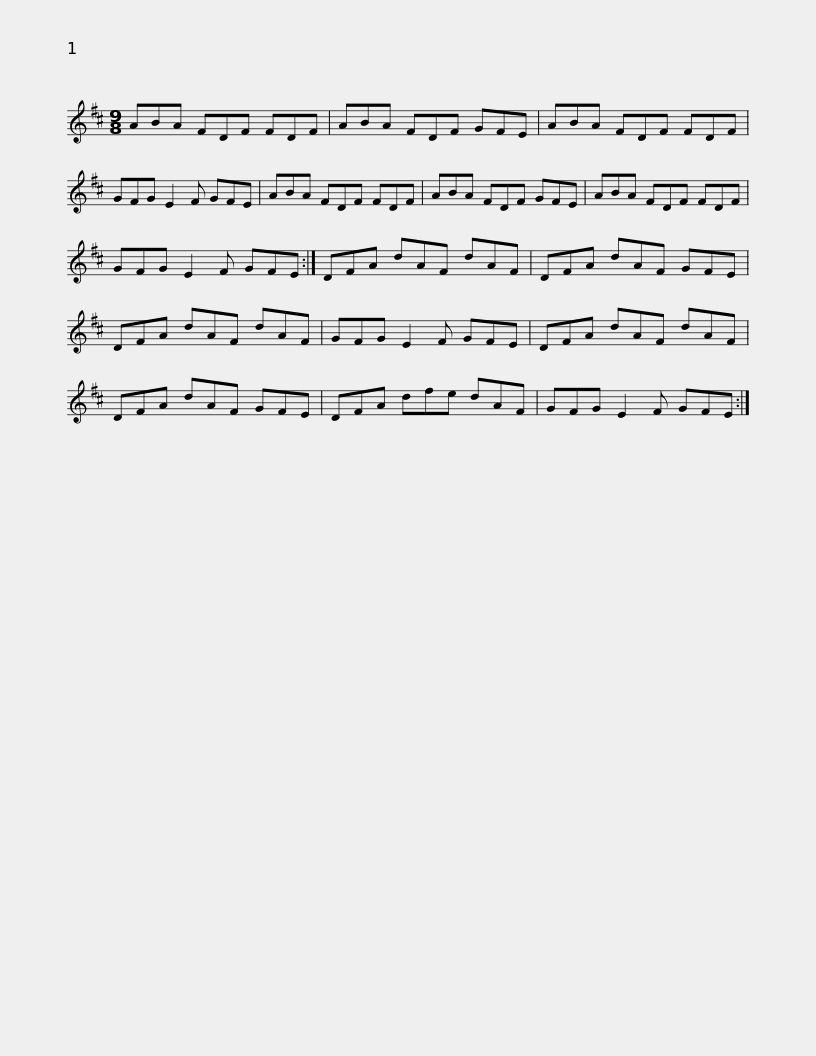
X:1
L:1/8
M:9/8
I:linebreak $
K:D
V:1 treble
V:1
 ABA FDF FDF | ABA FDF GFE | ABA FDF FDF | GFG E2 F GFE | ABA FDF FDF |$ %5
 ABA FDF GFE | ABA FDF FDF | GFG E2 F GFE :| DFA dAF dAF | DFA dAF GFE |$ %10
 DFA dAF dAF | GFG E2 F GFE | DFA dAF dAF | DFA dAF GFE | DFA dfe dAF |$ %15
 GFG E2 F GFE :| %16
